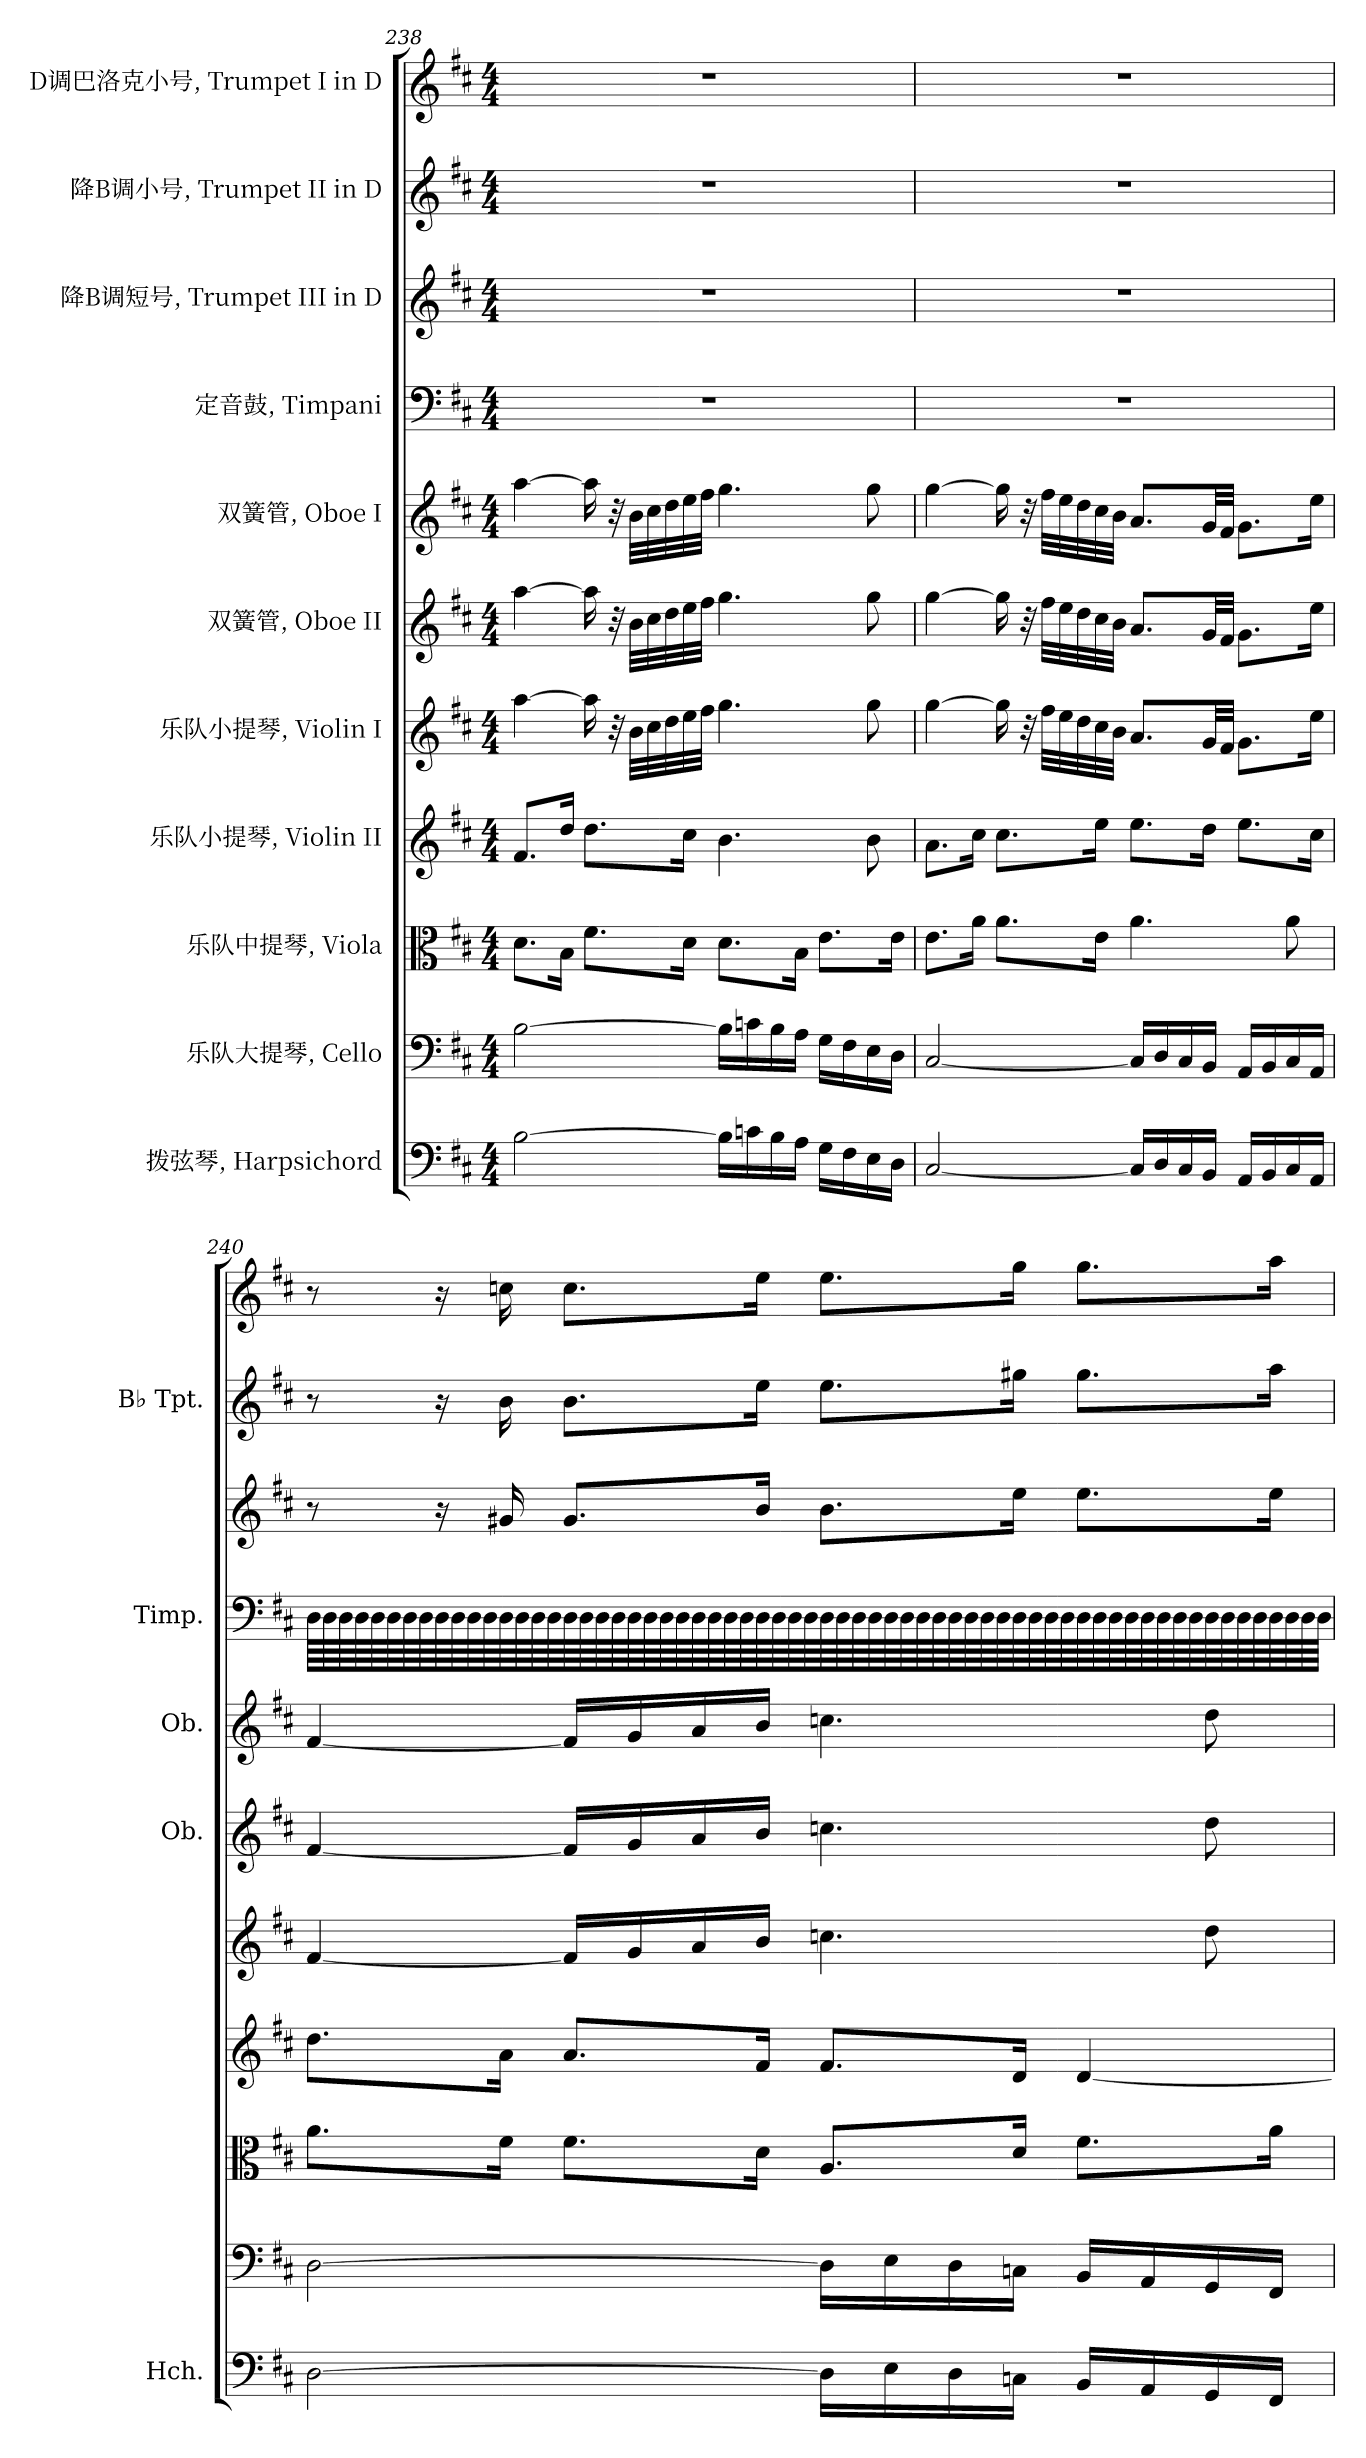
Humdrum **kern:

**kern	**kern	**kern	**kern	**kern	**kern	**kern	**kern	**kern	**kern	**kern
*part11	*part10	*part9	*part8	*part7	*part6	*part5	*part4	*part3	*part2	*part1
*staff11	*staff10	*staff9	*staff8	*staff7	*staff6	*staff5	*staff4	*staff3	*staff2	*staff1
*I"拨弦琴, Harpsichord	*I"乐队大提琴, Cello	*I"乐队中提琴, Viola	*I"乐队小提琴, Violin II	*I"乐队小提琴, Violin I	*I"双簧管, Oboe II	*I"双簧管, Oboe I	*I"定音鼓, Timpani	*I"降B调短号, Trumpet III in D	*I"降B调小号, Trumpet II in D	*I"D调巴洛克小号, Trumpet I in D
*I'Hch.	*	*	*	*	*I'Ob.	*I'Ob.	*I'Timp.	*	*I'B♭ Tpt.	*
!!LO:PB:g=z
*clefF4	*clefF4	*clefC3	*clefG2	*clefG2	*clefG2	*clefG2	*clefF4	*clefG2	*clefG2	*clefG2
*	*	*	*	*	*	*	*	*ITrd1c2	*ITrd1c2	*ITrd-1c-2
*k[f#c#]	*k[f#c#]	*k[f#c#]	*k[f#c#]	*k[f#c#]	*k[f#c#]	*k[f#c#]	*k[f#c#]	*k[]	*k[]	*k[f#c#g#d#]
*M4/4	*M4/4	*M4/4	*M4/4	*M4/4	*M4/4	*M4/4	*M4/4	*M4/4	*M4/4	*M4/4
=238	=238	=238	=238	=238	=238	=238	=238	=238	=238	=238
[2B\	[2B\	8.d\L	8.f#/L	[4aa\	[4aa\	[4aa\	1r	1r	1r	1r
.	.	16B\Jk	16dd/Jk	.	.	.	.	.	.	.
.	.	8.f#\L	8.dd\L	16aa\]	16aa\]	16aa\]	.	.	.	.
.	.	.	.	32r	32r	32r	.	.	.	.
.	.	.	.	32b\LLL	32b\LLL	32b\LLL	.	.	.	.
.	.	.	.	32cc#\	32cc#\	32cc#\	.	.	.	.
.	.	.	.	32dd\	32dd\	32dd\	.	.	.	.
.	.	16d\Jk	16cc#\Jk	32ee\	32ee\	32ee\	.	.	.	.
.	.	.	.	32ff#\JJJ	32ff#\JJJ	32ff#\JJJ	.	.	.	.
16B\LL]	16B\LL]	8.d\L	4.b\	4.gg\	4.gg\	4.gg\	.	.	.	.
16cn\	16cn\	.	.	.	.	.	.	.	.	.
16B\	16B\	.	.	.	.	.	.	.	.	.
16A\JJ	16A\JJ	16B\Jk	.	.	.	.	.	.	.	.
16G\LL	16G\LL	8.e\L	.	.	.	.	.	.	.	.
16F#\	16F#\	.	.	.	.	.	.	.	.	.
16E\	16E\	.	8b\	8gg\	8gg\	8gg\	.	.	.	.
16D\JJ	16D\JJ	16e\Jk	.	.	.	.	.	.	.	.
=239	=239	=239	=239	=239	=239	=239	=239	=239	=239	=239
[2C#/	[2C#/	8.e\L	8.a\L	[4gg\	[4gg\	[4gg\	1r	1r	1r	1r
.	.	16a\Jk	16cc#\Jk	.	.	.	.	.	.	.
.	.	8.a\L	8.cc#\L	16gg\]	16gg\]	16gg\]	.	.	.	.
.	.	.	.	32r	32r	32r	.	.	.	.
.	.	.	.	32ff#\LLL	32ff#\LLL	32ff#\LLL	.	.	.	.
.	.	.	.	32ee\	32ee\	32ee\	.	.	.	.
.	.	.	.	32dd\	32dd\	32dd\	.	.	.	.
.	.	16e\Jk	16ee\Jk	32cc#\	32cc#\	32cc#\	.	.	.	.
.	.	.	.	32b\JJJ	32b\JJJ	32b\JJJ	.	.	.	.
16C#/LL]	16C#/LL]	4.a\	8.ee\L	8.a/L	8.a/L	8.a/L	.	.	.	.
16D/	16D/	.	.	.	.	.	.	.	.	.
16C#/	16C#/	.	.	.	.	.	.	.	.	.
16BB/JJ	16BB/JJ	.	16dd\Jk	32g/LL	32g/LL	32g/LL	.	.	.	.
.	.	.	.	32f#/JJJ	32f#/JJJ	32f#/JJJ	.	.	.	.
16AA/LL	16AA/LL	.	8.ee\L	8.g\L	8.g\L	8.g\L	.	.	.	.
16BB/	16BB/	.	.	.	.	.	.	.	.	.
16C#/	16C#/	8a\	.	.	.	.	.	.	.	.
16AA/JJ	16AA/JJ	.	16cc#\Jk	16ee\Jk	16ee\Jk	16ee\Jk	.	.	.	.
!!LO:PB:g=z
=240	=240	=240	=240	=240	=240	=240	=240	=240	=240	=240
[2D\	[2D\	8.a\L	8.dd\L	[4f#/	[4f#/	[4f#/	64D\LLLL	8r	8r	8r
.	.	.	.	.	.	.	64D\	.	.	.
.	.	.	.	.	.	.	64D\	.	.	.
.	.	.	.	.	.	.	64D\	.	.	.
.	.	.	.	.	.	.	64D\	.	.	.
.	.	.	.	.	.	.	64D\	.	.	.
.	.	.	.	.	.	.	64D\	.	.	.
.	.	.	.	.	.	.	64D\	.	.	.
.	.	.	.	.	.	.	64D\	16r	16r	16r
.	.	.	.	.	.	.	64D\	.	.	.
.	.	.	.	.	.	.	64D\	.	.	.
.	.	.	.	.	.	.	64D\	.	.	.
.	.	16f#\Jk	16a\Jk	.	.	.	64D\	16f#X/	16a\	16ddn\
.	.	.	.	.	.	.	64D\	.	.	.
.	.	.	.	.	.	.	64D\	.	.	.
.	.	.	.	.	.	.	64D\	.	.	.
.	.	8.f#\L	8.a/L	16f#/LL]	16f#/LL]	16f#/LL]	64D\	8.f#/L	8.a\L	8.dd\L
.	.	.	.	.	.	.	64D\	.	.	.
.	.	.	.	.	.	.	64D\	.	.	.
.	.	.	.	.	.	.	64D\	.	.	.
.	.	.	.	16g/	16g/	16g/	64D\	.	.	.
.	.	.	.	.	.	.	64D\	.	.	.
.	.	.	.	.	.	.	64D\	.	.	.
.	.	.	.	.	.	.	64D\	.	.	.
.	.	.	.	16a/	16a/	16a/	64D\	.	.	.
.	.	.	.	.	.	.	64D\	.	.	.
.	.	.	.	.	.	.	64D\	.	.	.
.	.	.	.	.	.	.	64D\	.	.	.
.	.	16d\Jk	16f#/Jk	16b/JJ	16b/JJ	16b/JJ	64D\	16a/Jk	16dd\Jk	16ff#\Jk
.	.	.	.	.	.	.	64D\	.	.	.
.	.	.	.	.	.	.	64D\	.	.	.
.	.	.	.	.	.	.	64D\	.	.	.
16D\LL]	16D\LL]	8.A/L	8.f#/L	4.ccn\	4.ccn\	4.ccn\	64D\	8.a\L	8.dd\L	8.ff#\L
.	.	.	.	.	.	.	64D\	.	.	.
.	.	.	.	.	.	.	64D\	.	.	.
.	.	.	.	.	.	.	64D\	.	.	.
16E\	16E\	.	.	.	.	.	64D\	.	.	.
.	.	.	.	.	.	.	64D\	.	.	.
.	.	.	.	.	.	.	64D\	.	.	.
.	.	.	.	.	.	.	64D\	.	.	.
16D\	16D\	.	.	.	.	.	64D\	.	.	.
.	.	.	.	.	.	.	64D\	.	.	.
.	.	.	.	.	.	.	64D\	.	.	.
.	.	.	.	.	.	.	64D\	.	.	.
16Cn\JJ	16Cn\JJ	16d/Jk	16d/Jk	.	.	.	64D\	16dd\Jk	16ff#X\Jk	16aa\Jk
.	.	.	.	.	.	.	64D\	.	.	.
.	.	.	.	.	.	.	64D\	.	.	.
.	.	.	.	.	.	.	64D\	.	.	.
16BB/LL	16BB/LL	8.f#\L	[4d/	.	.	.	64D\	8.dd\L	8.ff#\L	8.aa\L
.	.	.	.	.	.	.	64D\	.	.	.
.	.	.	.	.	.	.	64D\	.	.	.
.	.	.	.	.	.	.	64D\	.	.	.
16AA/	16AA/	.	.	.	.	.	64D\	.	.	.
.	.	.	.	.	.	.	64D\	.	.	.
.	.	.	.	.	.	.	64D\	.	.	.
.	.	.	.	.	.	.	64D\	.	.	.
16GG/	16GG/	.	.	8dd\	8dd\	8dd\	64D\	.	.	.
.	.	.	.	.	.	.	64D\	.	.	.
.	.	.	.	.	.	.	64D\	.	.	.
.	.	.	.	.	.	.	64D\	.	.	.
16FF#/JJ	16FF#/JJ	16a\Jk	.	.	.	.	64D\	16dd\Jk	16gg\Jk	16bb\Jk
.	.	.	.	.	.	.	64D\	.	.	.
.	.	.	.	.	.	.	64D\	.	.	.
.	.	.	.	.	.	.	64D\JJJJ	.	.	.
=	=	=	=	=	=	=	=	=	=	=
*-	*-	*-	*-	*-	*-	*-	*-	*-	*-	*-
